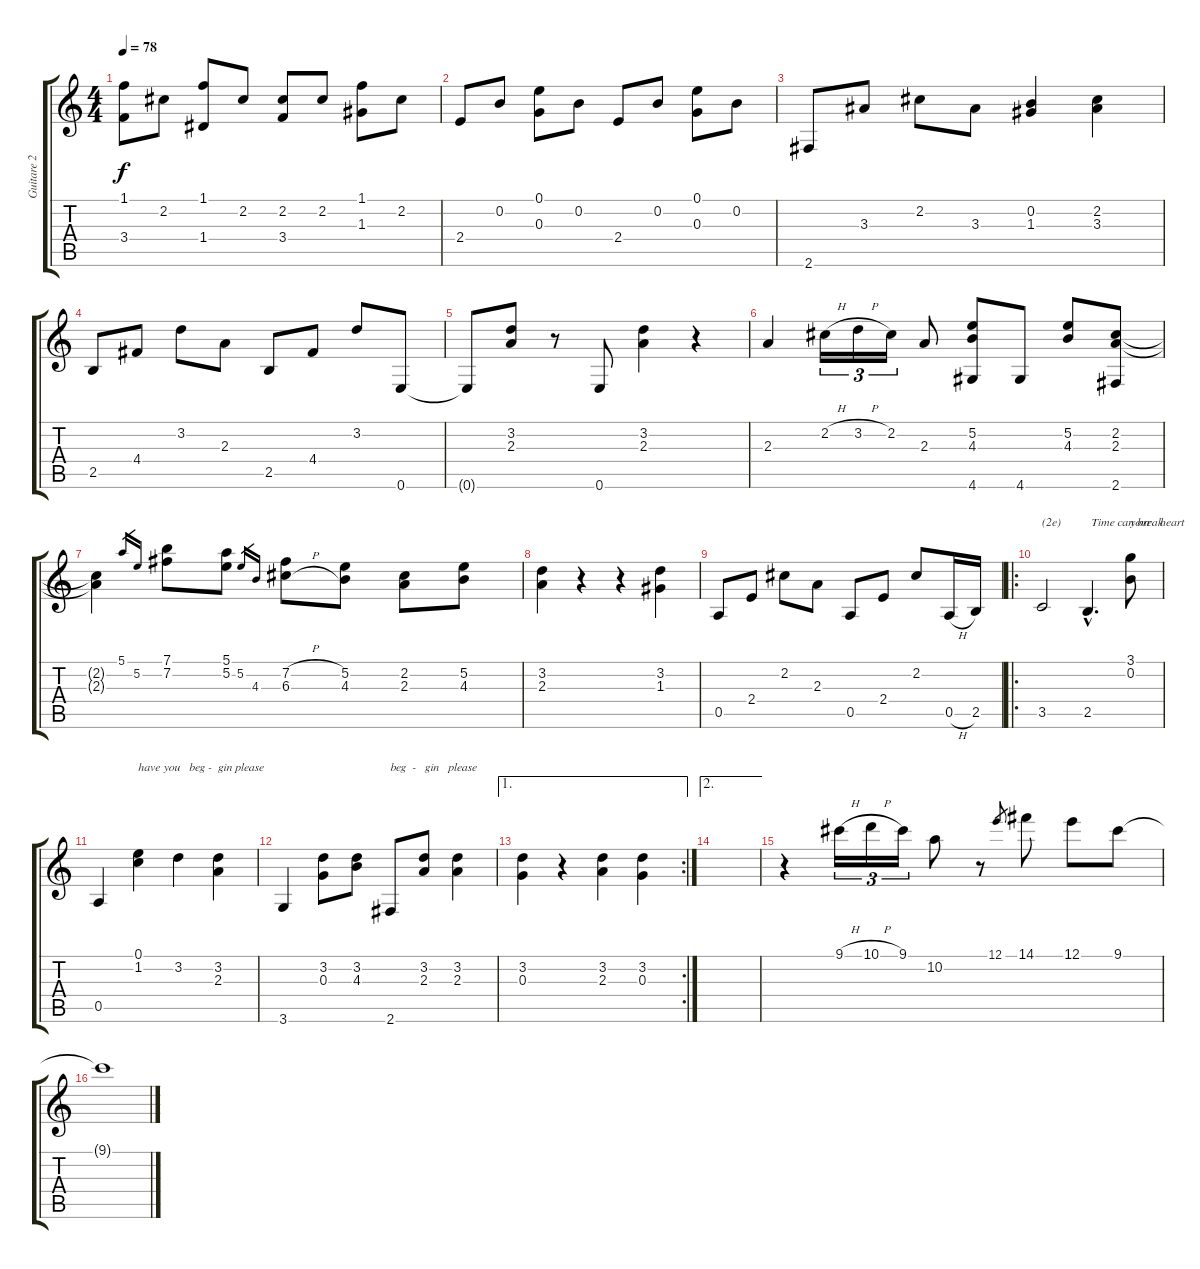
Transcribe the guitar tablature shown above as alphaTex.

\track ("Guitare 2" "Guitare 2") {instrument acousticguitarnylon}
\staff {score tabs}
\tuning (E4 B3 G3 D3 A2 E2) {hide}
\ts (4 4)
\tempo 78
\clef g2
\ks c
(1.1 3.4).8{dy f} 2.2.8 (1.1 1.4).8 2.2.8 (2.2 3.4).8 2.2.8 (1.1 1.3).8 2.2.8 |
2.4.8 0.2.8 (0.1 0.3).8 0.2.8 2.4.8 0.2.8 (0.1 0.3).8 0.2.8 |
2.6.8 3.3.8 2.2.8 3.3.8 (0.2 1.3).4 (2.2 3.3).4 |
2.5.8 4.4.8 3.2.8 2.3.8 2.5.8 4.4.8 3.2.8 0.6.8 |
0.6{t}.8 (3.2 2.3).8 r.8 0.6.8 (3.2 2.3).4 r.4 |
2.3.4 2.2{h}.16{tu (3 2)} 3.2{h}.16{tu (3 2)} 2.2.16{tu (3 2)} 2.3.8 (5.2 4.3 4.6).8 4.6.8 (5.2 4.3).8 (2.2 2.3 2.6).8 |
(2.2{t} 2.3{t}).4 5.1.16{gr} 5.2.16{gr} (7.1 7.2).8 (5.1 5.2).8 5.2.16{gr} 4.3.16{gr} (7.2{h} 6.3{h}).8 (5.2 4.3).8 (2.2 2.3).8 (5.2 4.3).8 |
(3.2 2.3).4 r.4 r.4 (3.2 1.3).4 |
0.5.8 2.4.8 2.2.8 2.3.8 0.5.8 2.4.8 2.2.8 0.5{h}.16 2.5.16 |
\ro
3.5.2{txt "(2e)          Time can break"} 2.5{hac}.4{d txt "              your   heart"} (3.1 0.2).8 |
0.5.4 (0.1 1.2).4{txt "have you   beg -"} 3.2.4 (3.2 2.3).4{txt "gin please"} |
3.6.4 (3.2 0.3).8 (3.2 4.3).8 2.6.8{txt "beg  -   gin   please"} (3.2 2.3).8 (3.2 2.3).4 |
\ae 1
\rc 2
(3.2 0.3).4 r.4 (3.2 2.3).4 (3.2 0.3).4 |
\ae 2
|
r.4 9.1{h}.16{tu (3 2)} 10.1{h}.16{tu (3 2)} 9.1.16{tu (3 2)} 10.2.8 r.8 12.1.8{gr} 14.1.8 12.1.8 9.1.8 |
9.1{t}.1
